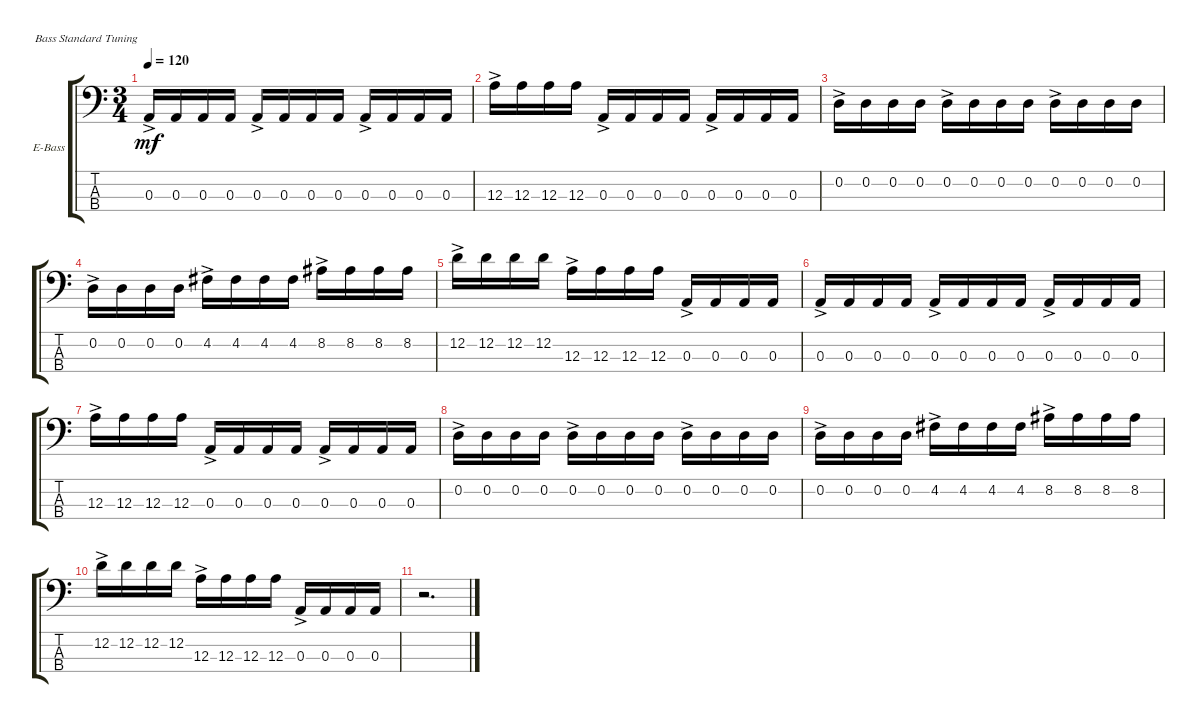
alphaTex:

\bracketExtendMode groupsimilarinstruments
\firstSystemTrackNameOrientation horizontal
\otherSystemsTrackNameOrientation horizontal
\track ("Electric Bass" "E-Bass") {multiBarRest instrument electricbassfinger}
\staff {score tabs}
\tuning (G2 D2 A1 E1)
\ts (3 4)
\tempo 120
\clef f4
\ks c
0.3{ac}.16{dy mf} 0.3.16 0.3.16 0.3.16 0.3{ac}.16 0.3.16 0.3.16 0.3.16 0.3{ac}.16 0.3.16 0.3.16 0.3.16 |
12.3{ac}.16 12.3.16 12.3.16 12.3.16 0.3{ac}.16 0.3.16 0.3.16 0.3.16 0.3{ac}.16 0.3.16 0.3.16 0.3.16 |
0.2{ac}.16 0.2.16 0.2.16 0.2.16 0.2{ac}.16 0.2.16 0.2.16 0.2.16 0.2{ac}.16 0.2.16 0.2.16 0.2.16 |
0.2{ac}.16 0.2.16 0.2.16 0.2.16 4.2{ac}.16 4.2.16 4.2.16 4.2.16 8.2{ac}.16 8.2.16 8.2.16 8.2.16 |
12.2{ac}.16 12.2.16 12.2.16 12.2.16 12.3{ac}.16 12.3.16 12.3.16 12.3.16 0.3{ac}.16 0.3.16 0.3.16 0.3.16 |
0.3{ac}.16 0.3.16 0.3.16 0.3.16 0.3{ac}.16 0.3.16 0.3.16 0.3.16 0.3{ac}.16 0.3.16 0.3.16 0.3.16 |
12.3{ac}.16 12.3.16 12.3.16 12.3.16 0.3{ac}.16 0.3.16 0.3.16 0.3.16 0.3{ac}.16 0.3.16 0.3.16 0.3.16 |
0.2{ac}.16 0.2.16 0.2.16 0.2.16 0.2{ac}.16 0.2.16 0.2.16 0.2.16 0.2{ac}.16 0.2.16 0.2.16 0.2.16 |
0.2{ac}.16 0.2.16 0.2.16 0.2.16 4.2{ac}.16 4.2.16 4.2.16 4.2.16 8.2{ac}.16 8.2.16 8.2.16 8.2.16 |
12.2{ac}.16 12.2.16 12.2.16 12.2.16 12.3{ac}.16 12.3.16 12.3.16 12.3.16 0.3{ac}.16 0.3.16 0.3.16 0.3.16 |
r.2{d}
